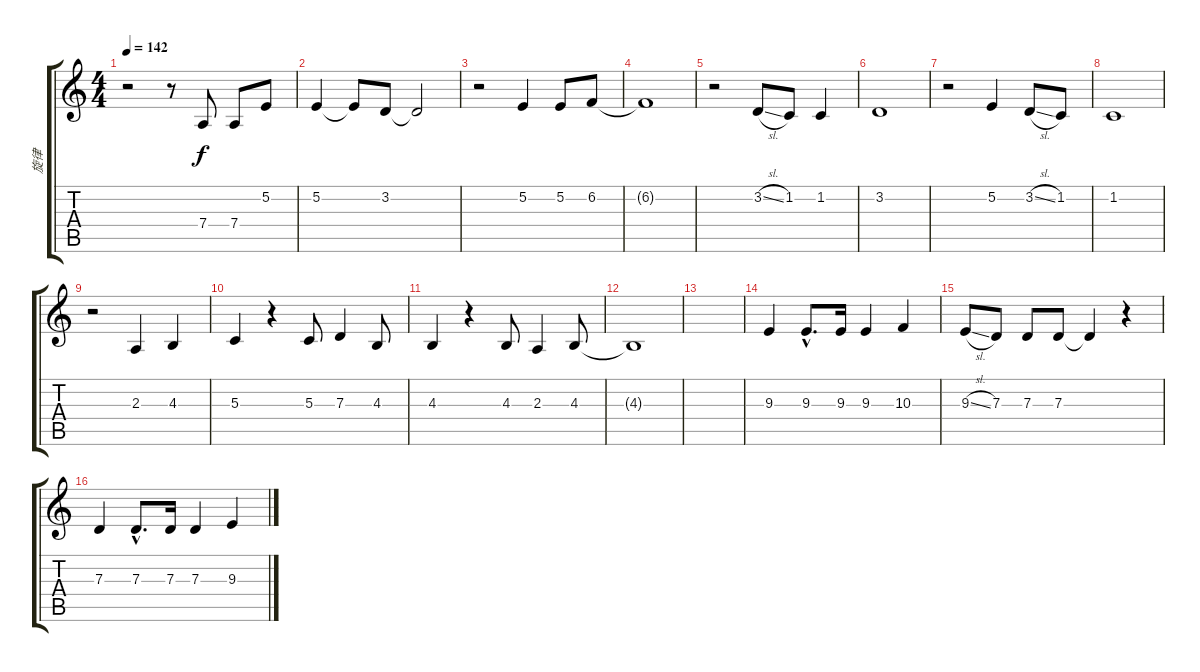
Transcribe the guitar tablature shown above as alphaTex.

\track ("旋律" "旋律") {instrument cello}
\staff {score tabs}
\tuning (E4 B3 G3 D3 A2 E2) {hide}
\ts (4 4)
\tempo 142
\clef g2
\ks c
r.2{dy f} r.8 7.4.8 7.4.8 5.2.8 |
5.2.4 5.2{t}.8 3.2.8 3.2{t}.2 |
r.2 5.2.4 5.2.8 6.2.8 |
6.2{t}.1 |
r.2 3.2{sl}.8 1.2.8 1.2.4 |
3.2.1 |
r.2 5.2.4 3.2{sl}.8 1.2.8 |
1.2.1 |
r.2 2.3.4 4.3.4 |
5.3.4 r.4 5.3.8 7.3.4 4.3.8 |
4.3.4 r.4 4.3.8 2.3.4 4.3.8 |
4.3{t}.1 |
|
9.3.4 9.3{hac}.8{d} 9.3.16 9.3.4 10.3.4 |
9.3{sl}.8 7.3.8 7.3.8 7.3.8 7.3{t}.4 r.4 |
7.3.4 7.3{hac}.8{d} 7.3.16 7.3.4 9.3.4
